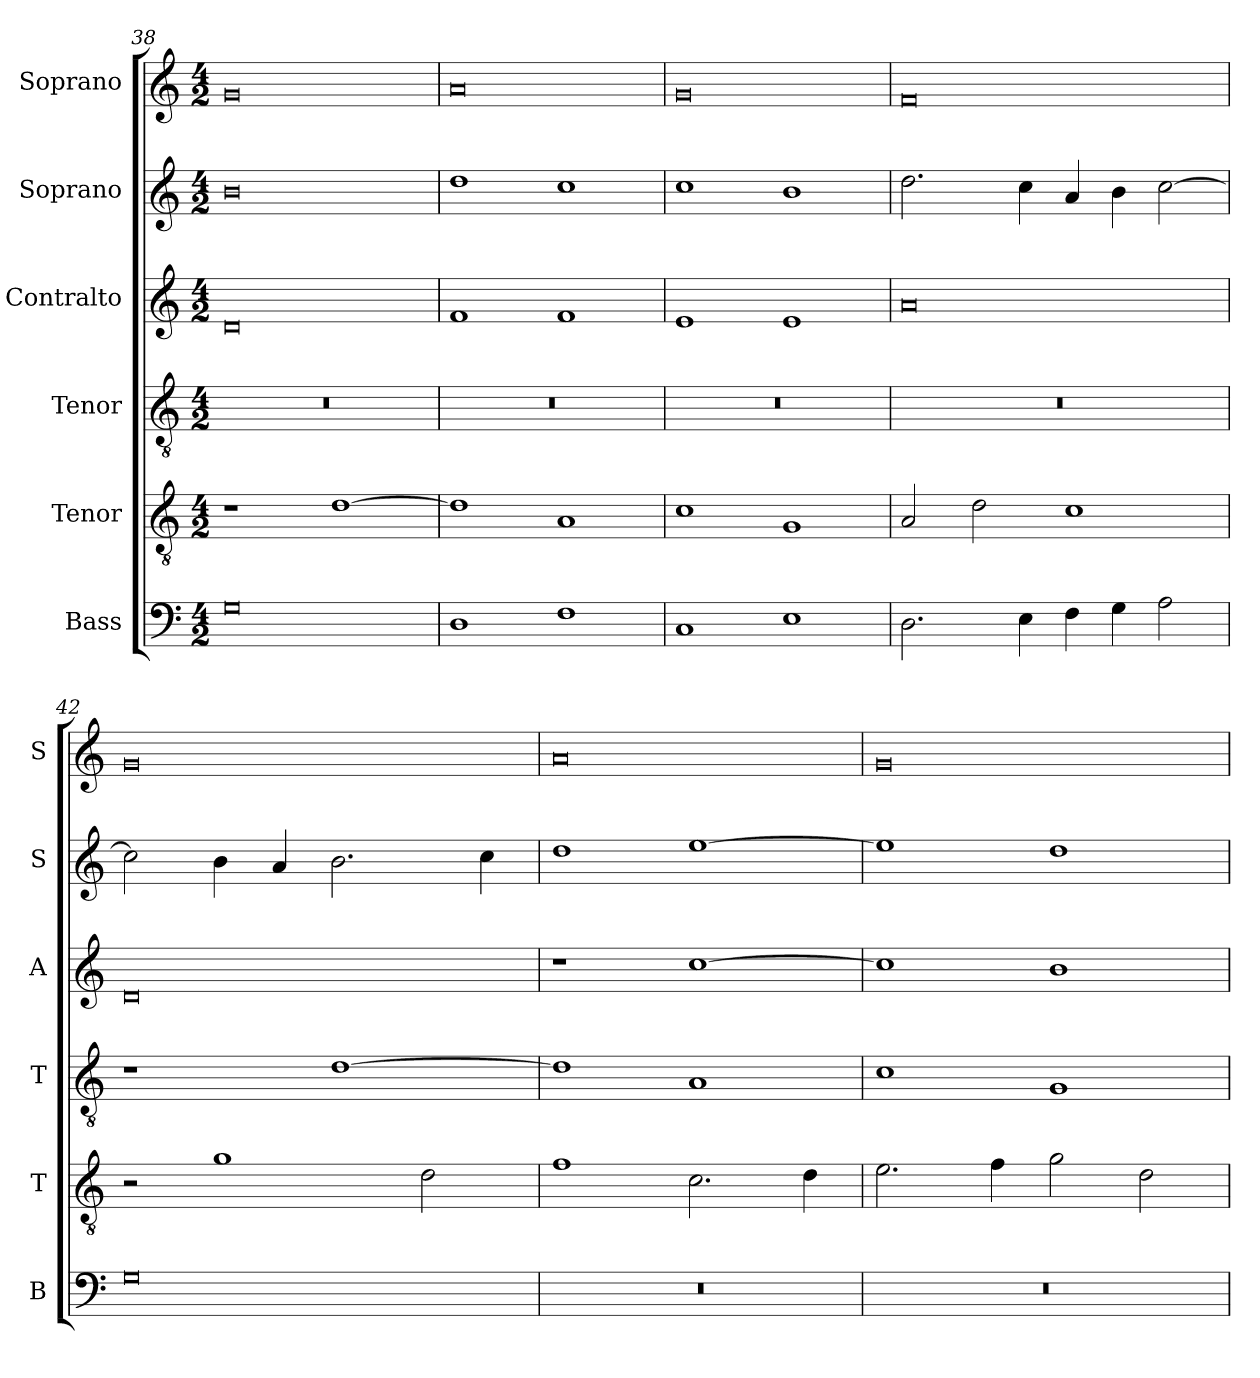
**kern	**kern	**kern	**kern	**kern	**kern
*part6	*part5	*part4	*part3	*part2	*part1
*staff6	*staff5	*staff4	*staff3	*staff2	*staff1
*I"Bass	*I"Tenor	*I"Tenor	*I"Contralto	*I"Soprano	*I"Soprano
*I'B	*I'T	*I'T	*I'A	*I'S	*I'S
*clefF4	*clefGv2	*clefGv2	*clefG2	*clefG2	*clefG2
*k[]	*k[]	*k[]	*k[]	*k[]	*k[]
*G:mix	*G:mix	*G:mix	*G:mix	*G:mix	*G:mix
*M4/2	*M4/2	*M4/2	*M4/2	*M4/2	*M4/2
=38	=38	=38	=38	=38	=38
0G	1r	0r	0d	0b	0g
.	[1d	.	.	.	.
=39	=39	=39	=39	=39	=39
1D	1d]	0r	1f	1dd	0a
1F	1A	.	1f	1cc	.
=40	=40	=40	=40	=40	=40
1C	1c	0r	1e	1cc	0g
1E	1G	.	1e	1b	.
=41	=41	=41	=41	=41	=41
2.D	2A	0r	0a	2.dd	0f
.	2d	.	.	.	.
4E	.	.	.	4cc	.
4F	1c	.	.	4a	.
4G	.	.	.	4b	.
2A	.	.	.	[2cc	.
=42	=42	=42	=42	=42	=42
0G	2r	1r	0d	2cc]	0g
.	1g	.	.	4b	.
.	.	.	.	4a	.
.	.	[1d	.	2.b	.
.	2d	.	.	.	.
.	.	.	.	4cc	.
=43	=43	=43	=43	=43	=43
0r	1f	1d]	1r	1dd	0a
.	2.c	1A	[1cc	[1ee	.
.	4d	.	.	.	.
=44	=44	=44	=44	=44	=44
0r	2.e	1c	1cc]	1ee]	0g
.	4f	.	.	.	.
.	2g	1G	1b	1dd	.
.	2d	.	.	.	.
=	=	=	=	=	=
*-	*-	*-	*-	*-	*-
